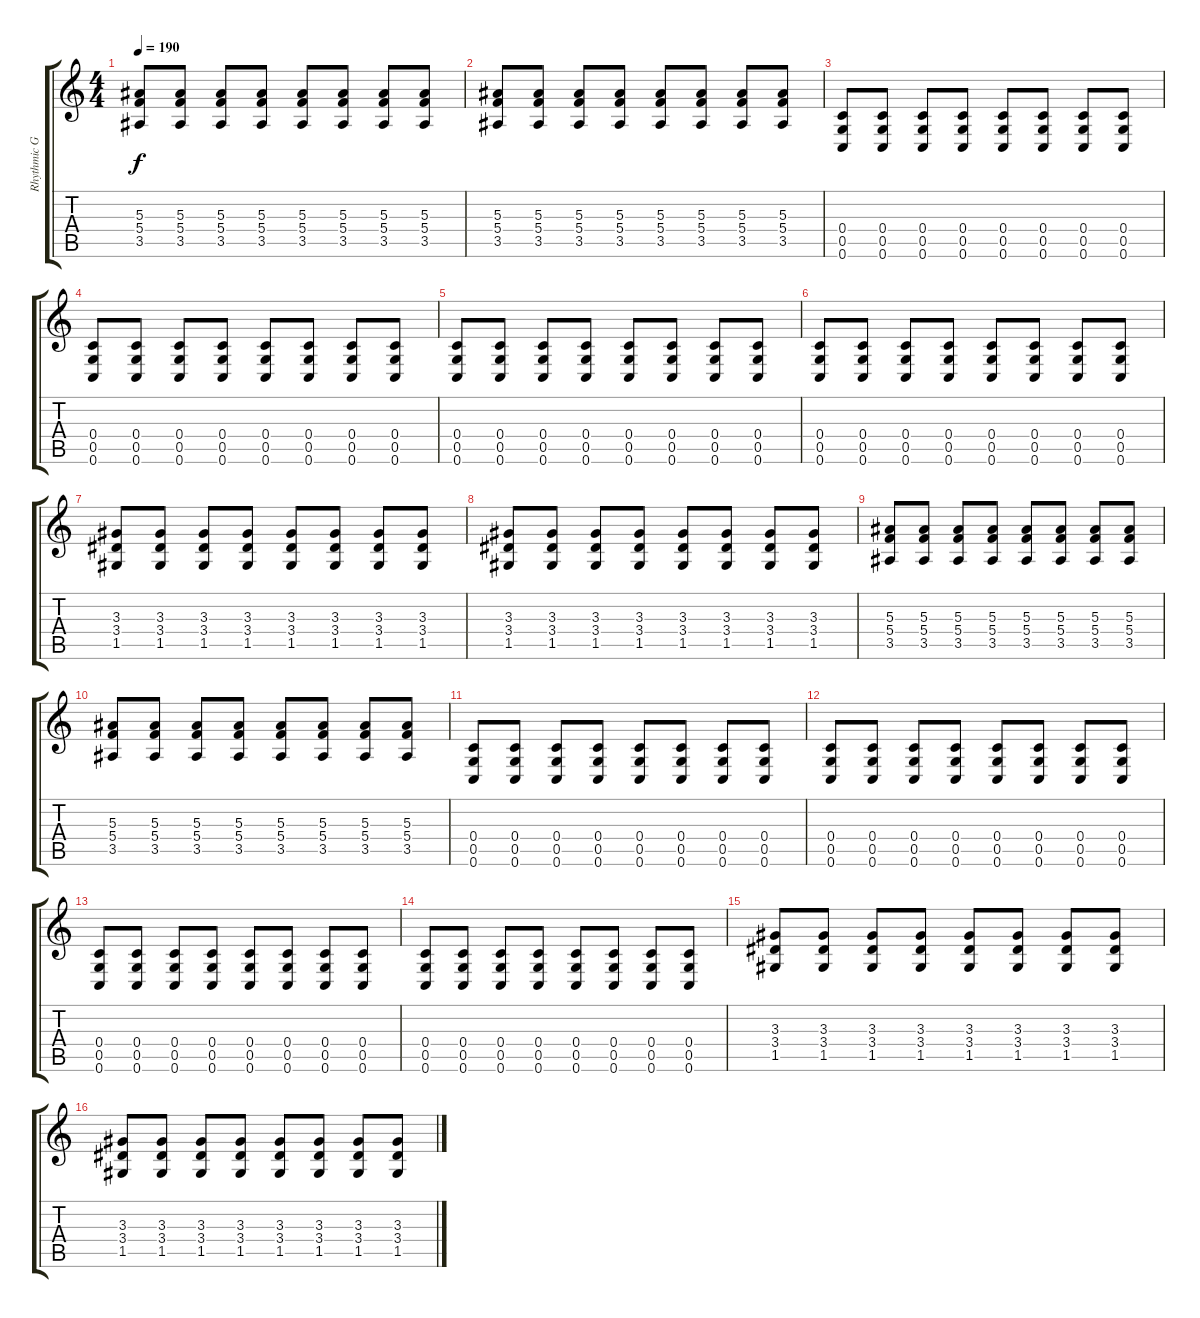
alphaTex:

\track ("Rhythmic Guitar (Drop C)" "Rhythmic G") {instrument distortionguitar}
\staff {score tabs}
\tuning (D4 A3 F3 C3 G2 C2) {hide}
\ts (4 4)
\tempo 190
\clef g2
\ks c
(5.3 5.4 3.5).8{dy f} (5.3 5.4 3.5).8 (5.3 5.4 3.5).8 (5.3 5.4 3.5).8 (5.3 5.4 3.5).8 (5.3 5.4 3.5).8 (5.3 5.4 3.5).8 (5.3 5.4 3.5).8 |
(5.3 5.4 3.5).8 (5.3 5.4 3.5).8 (5.3 5.4 3.5).8 (5.3 5.4 3.5).8 (5.3 5.4 3.5).8 (5.3 5.4 3.5).8 (5.3 5.4 3.5).8 (5.3 5.4 3.5).8 |
(0.4 0.5 0.6).8 (0.4 0.5 0.6).8 (0.4 0.5 0.6).8 (0.4 0.5 0.6).8 (0.4 0.5 0.6).8 (0.4 0.5 0.6).8 (0.4 0.5 0.6).8 (0.4 0.5 0.6).8 |
(0.4 0.5 0.6).8 (0.4 0.5 0.6).8 (0.4 0.5 0.6).8 (0.4 0.5 0.6).8 (0.4 0.5 0.6).8 (0.4 0.5 0.6).8 (0.4 0.5 0.6).8 (0.4 0.5 0.6).8 |
(0.4 0.5 0.6).8 (0.4 0.5 0.6).8 (0.4 0.5 0.6).8 (0.4 0.5 0.6).8 (0.4 0.5 0.6).8 (0.4 0.5 0.6).8 (0.4 0.5 0.6).8 (0.4 0.5 0.6).8 |
(0.4 0.5 0.6).8 (0.4 0.5 0.6).8 (0.4 0.5 0.6).8 (0.4 0.5 0.6).8 (0.4 0.5 0.6).8 (0.4 0.5 0.6).8 (0.4 0.5 0.6).8 (0.4 0.5 0.6).8 |
(3.3 3.4 1.5).8 (3.3 3.4 1.5).8 (3.3 3.4 1.5).8 (3.3 3.4 1.5).8 (3.3 3.4 1.5).8 (3.3 3.4 1.5).8 (3.3 3.4 1.5).8 (3.3 3.4 1.5).8 |
(3.3 3.4 1.5).8 (3.3 3.4 1.5).8 (3.3 3.4 1.5).8 (3.3 3.4 1.5).8 (3.3 3.4 1.5).8 (3.3 3.4 1.5).8 (3.3 3.4 1.5).8 (3.3 3.4 1.5).8 |
(5.3 5.4 3.5).8 (5.3 5.4 3.5).8 (5.3 5.4 3.5).8 (5.3 5.4 3.5).8 (5.3 5.4 3.5).8 (5.3 5.4 3.5).8 (5.3 5.4 3.5).8 (5.3 5.4 3.5).8 |
(5.3 5.4 3.5).8 (5.3 5.4 3.5).8 (5.3 5.4 3.5).8 (5.3 5.4 3.5).8 (5.3 5.4 3.5).8 (5.3 5.4 3.5).8 (5.3 5.4 3.5).8 (5.3 5.4 3.5).8 |
(0.4 0.5 0.6).8 (0.4 0.5 0.6).8 (0.4 0.5 0.6).8 (0.4 0.5 0.6).8 (0.4 0.5 0.6).8 (0.4 0.5 0.6).8 (0.4 0.5 0.6).8 (0.4 0.5 0.6).8 |
(0.4 0.5 0.6).8 (0.4 0.5 0.6).8 (0.4 0.5 0.6).8 (0.4 0.5 0.6).8 (0.4 0.5 0.6).8 (0.4 0.5 0.6).8 (0.4 0.5 0.6).8 (0.4 0.5 0.6).8 |
(0.4 0.5 0.6).8 (0.4 0.5 0.6).8 (0.4 0.5 0.6).8 (0.4 0.5 0.6).8 (0.4 0.5 0.6).8 (0.4 0.5 0.6).8 (0.4 0.5 0.6).8 (0.4 0.5 0.6).8 |
(0.4 0.5 0.6).8 (0.4 0.5 0.6).8 (0.4 0.5 0.6).8 (0.4 0.5 0.6).8 (0.4 0.5 0.6).8 (0.4 0.5 0.6).8 (0.4 0.5 0.6).8 (0.4 0.5 0.6).8 |
(3.3 3.4 1.5).8 (3.3 3.4 1.5).8 (3.3 3.4 1.5).8 (3.3 3.4 1.5).8 (3.3 3.4 1.5).8 (3.3 3.4 1.5).8 (3.3 3.4 1.5).8 (3.3 3.4 1.5).8 |
(3.3 3.4 1.5).8 (3.3 3.4 1.5).8 (3.3 3.4 1.5).8 (3.3 3.4 1.5).8 (3.3 3.4 1.5).8 (3.3 3.4 1.5).8 (3.3 3.4 1.5).8 (3.3 3.4 1.5).8
